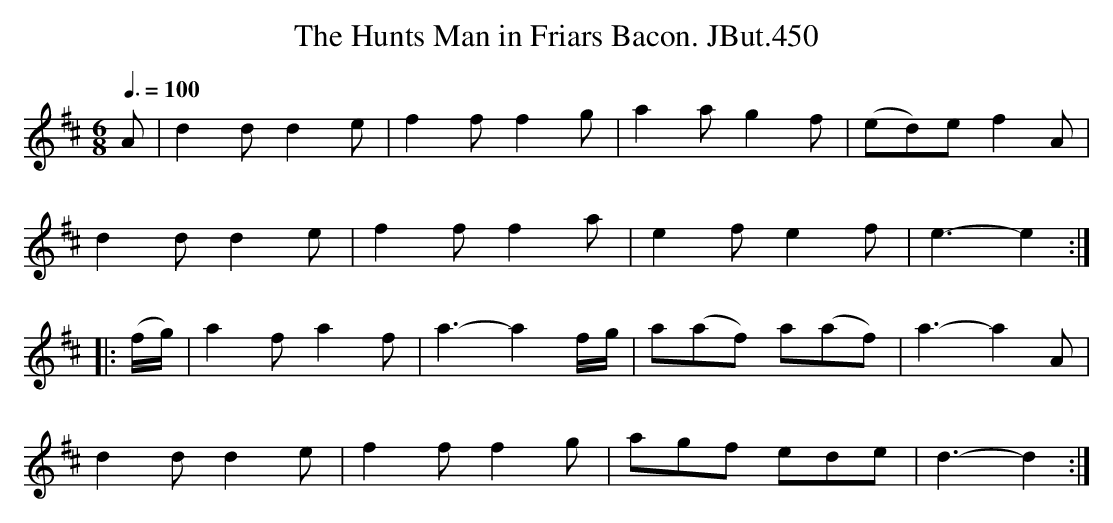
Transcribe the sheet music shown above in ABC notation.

X:1
T:Hunts Man in Friars Bacon. JBut.450, The
M:6/8
L:1/8
Q:3/8=100
K:D
A|d2d d2e|f2f f2g|a2a g2f|(ed)e f2A|
d2d d2e|f2f f2a|e2f e2f|e3- e2:|
|:(f/g/)|a2f a2f|a3- a2 f/g/|a(af) a(af)|a3- a2A|
d2d d2e|f2f f2g|agf ede|d3- d2:|
